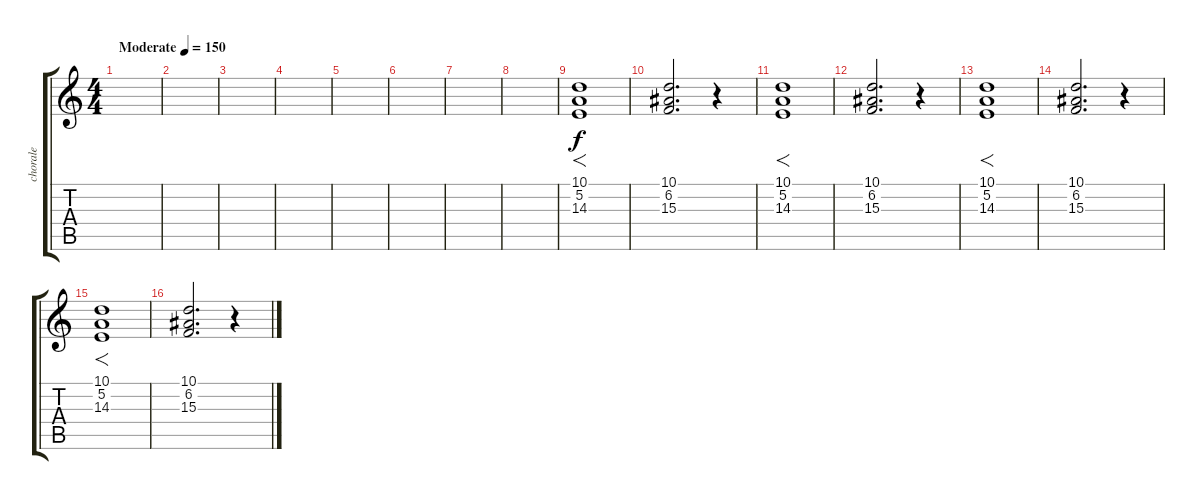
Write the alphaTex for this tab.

\track ("chorale" "chorale") {instrument choiraahs}
\staff {score tabs}
\tuning (E4 B3 G3 D3 A2 E2) {hide}
\ts (4 4)
\tempo (150 "Moderate")
\clef g2
\ks c
|
|
|
|
|
|
|
|
(10.1 5.2 14.3).1{f} |
(10.1 6.2 15.3).2{d} r.4 |
(10.1 5.2 14.3).1{f} |
(10.1 6.2 15.3).2{d} r.4 |
(10.1 5.2 14.3).1{f} |
(10.1 6.2 15.3).2{d} r.4 |
(10.1 5.2 14.3).1{f} |
(10.1 6.2 15.3).2{d} r.4
